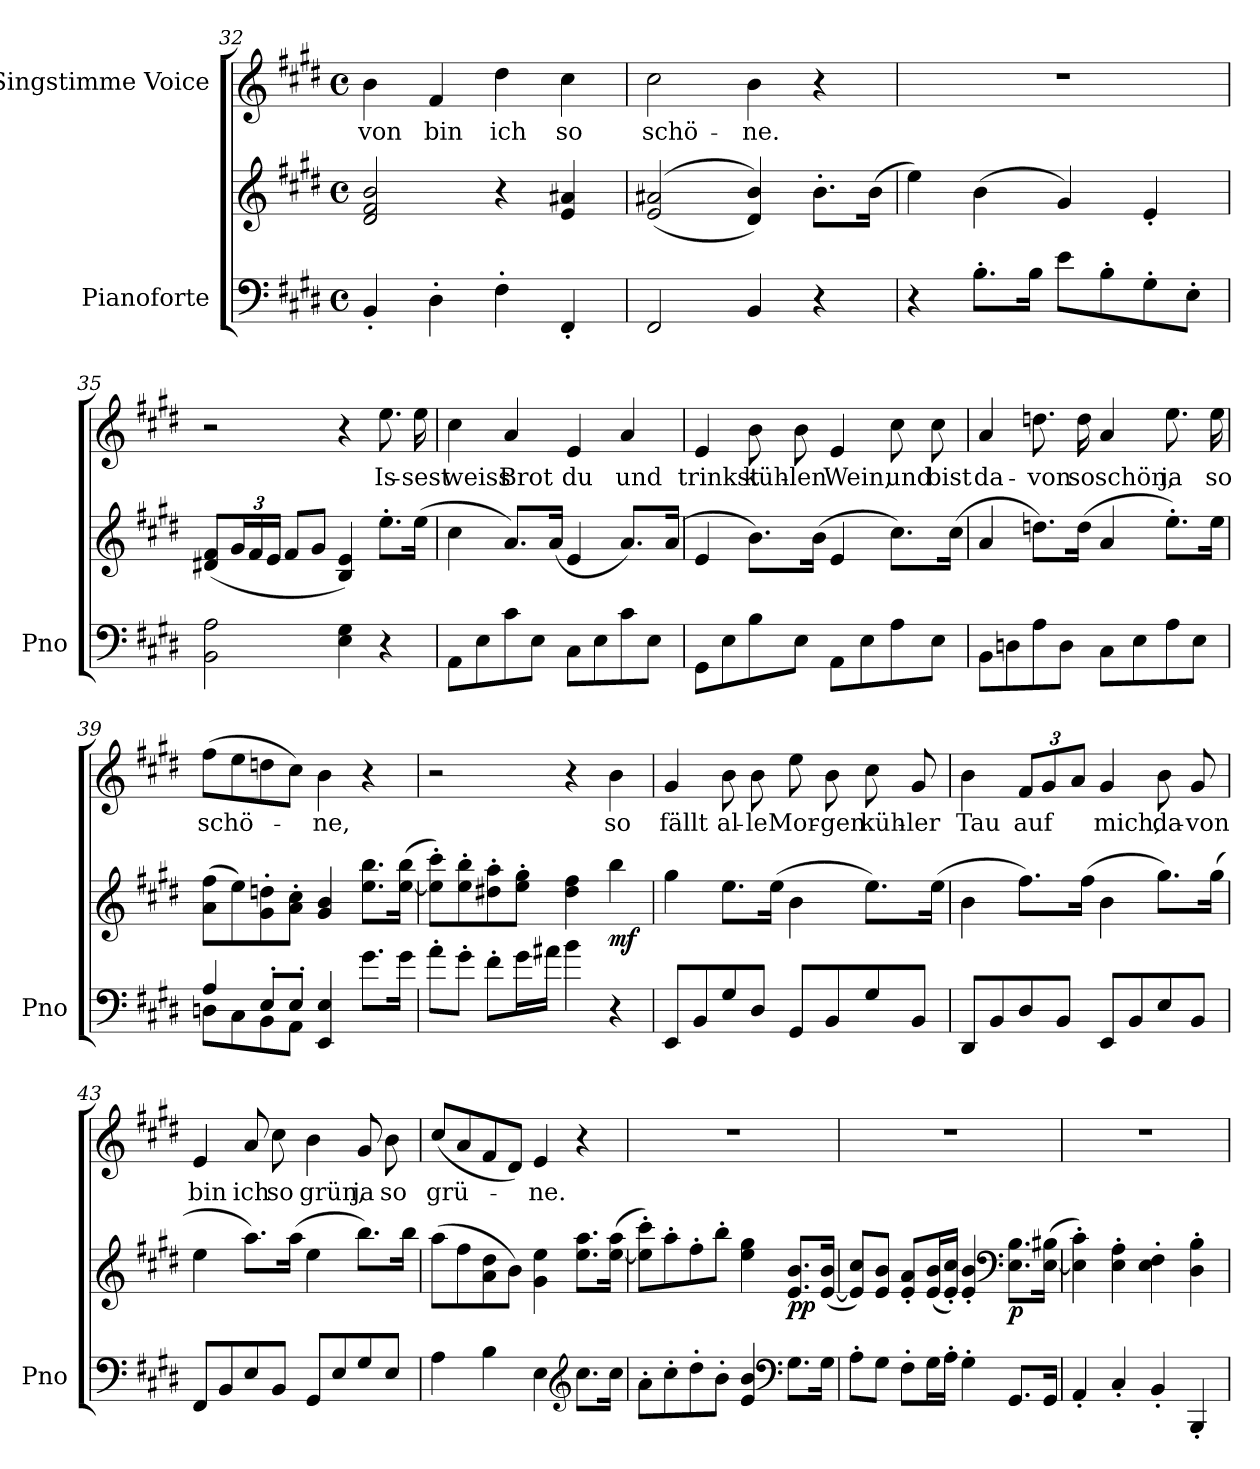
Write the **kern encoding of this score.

**kern	**kern	**dynam	**kern	**text
*part2	*part2	*part2	*part1	*part1
*staff3	*staff2	*staff2/3	*staff1	*staff1
*I"Pianoforte	*	*	*I"Singstimme Voice	*
*I'Pno	*	*	*	*
*clefF4	*clefG2	*	*clefG2	*
*k[f#c#g#d#]	*k[f#c#g#d#]	*	*k[f#c#g#d#]	*
*M4/4	*M4/4	*	*M4/4	*
*met(c)	*met(c)	*	*met(c)	*
=32	=32	=32	=32	=32
!	!	!	!	!LO:LY:b
4BB'/	2d#/ 2f#/ 2b/	.	4b\	-von
!	!	!	!	!LO:LY:b
4D#'\	.	.	4f#/	bin
!	!	!	!	!LO:LY:b
4F#'\	4r	.	4dd#\	ich
!	!	!	!	!LO:LY:b
4FF#'/	4e/ 4a#X/	.	4cc#\	so
=33	=33	=33	=33	=33
!	!	!	!	!LO:LY:b
2FF#/	(>(2e/ 2a#X/	.	2cc#\	schö-
!	!	!	!	!LO:LY:b
4BB/	4d#/ 4b/))	.	4b\	-ne.
4r	8.b'\L	.	4r	.
.	(16b\Jk	.	.	.
!!LO:LB:g=z
=34	=34	=34	=34	=34
4r	4ee\)	.	1r	.
8.B'\L	(4b\	.	.	.
16B\Jk	.	.	.	.
8e\L	4g#/)	.	.	.
8B'\	.	.	.	.
8G#'\	4e'/	.	.	.
8E'\J	.	.	.	.
=35	=35	=35	=35	=35
2BB\ 2A\	(8d#X/ 8f#/L	.	2r	.
*	*Xbrackettup	*	*	*
.	24g#/L	.	.	.
.	24f#/	.	.	.
.	24e/JJ	.	.	.
.	8f#/L	.	.	.
.	8g#/J	.	.	.
4E\ 4G#\	4B/ 4e/)	.	4r	.
!	!	!	!	!LO:LY:b
4r	8.ee'\L	.	8.ee\	Is-
!	!	!	!	!LO:LY:b
.	(16ee\Jk	.	16ee\	-sest
=36	=36	=36	=36	=36
!	!	!	!	!LO:LY:b
8AA\L	4cc#\	.	4cc#\	weiss
8E\	.	.	.	.
!	!	!	!	!LO:LY:b
8c#\	8.a/L)	.	4a/	Brot
8E\J	.	.	.	.
.	(16a/Jk	.	.	.
!	!	!	!	!LO:LY:b
8C#\L	4e/	.	4e/	du
8E\	.	.	.	.
!	!	!	!	!LO:LY:b
8c#\	8.a/L)	.	4a/	und
8E\J	.	.	.	.
.	(16a/Jk	.	.	.
!!LO:LB:g=z
=37	=37	=37	=37	=37
!	!	!	!	!LO:LY:b
8GG#\L	4e/	.	4e/	trinkst
8E\	.	.	.	.
!	!	!	!	!LO:LY:b
8B\	8.b\L)	.	8b\	küh-
!	!	!	!	!LO:LY:b
8E\J	.	.	8b\	-len
.	(16b\Jk	.	.	.
!	!	!	!	!LO:LY:b
8AA\L	4e/	.	4e/	Wein,
8E\	.	.	.	.
!	!	!	!	!LO:LY:b
8A\	8.cc#\L)	.	8cc#\	und
!	!	!	!	!LO:LY:b
8E\J	.	.	8cc#\	bist
.	(16cc#\Jk	.	.	.
=38	=38	=38	=38	=38
!	!	!	!	!LO:LY:b
8BB\L	4a/	.	4a/	da-
8Dn\	.	.	.	.
!	!	!	!	!LO:LY:b
8A\	8.ddn\L)	.	8.ddn\	-von
8D\J	.	.	.	.
!	!	!	!	!LO:LY:b
.	(16dd\Jk	.	16dd\	so
!	!	!	!	!LO:LY:b
8C#\L	4a/	.	4a/	schön,
8E\	.	.	.	.
!	!	!	!	!LO:LY:b
8A\	8.ee'\L)	.	8.ee\	ja
8E\J	.	.	.	.
!	!	!	!	!LO:LY:b
.	16ee\Jk	.	16ee\	so
=39	=39	=39	=39	=39
*^	*	*	*	*
!	!	!	!	!	!LO:LY:b
4A/	8Dn\L	(8a\ 8ff#\L	.	(8ff#\L	schö-
.	8C#\	8ee\)	.	8ee\	.
8E'/L	8BB\	8g#\' 8ddn\'	.	8ddn\	.
8E'/J	8AA\J	8a\' 8cc#\'J	.	8cc#\J)	.
!	!	!	!	!	!LO:LY:b
4EE/ 4E/	2ryy	4g#/ 4b/	.	4b\	-ne,
8.g#\L	.	8.ee\ 8.bb\L	.	4r	.
16g#\Jk	.	(>[16ee\ 16bb\Jk	.	.	.
*v	*v	*	*	*	*
!!LO:PB:g=z
=40	=40	=40	=40	=40
8a'\L	8ee\]' 8ccc#\'L)	.	2r	.
8g#'\J	8ee\' 8bb\'	.	.	.
8f#'\L	8dd#X\' 8aa\'	.	.	.
16g#\L	8ee\' 8gg#\'J	.	.	.
16a#X\JJ	.	.	.	.
4b\	4dd#\ 4ff#\	.	4r	.
!	!	!LO:DY:b	!	!LO:LY:b
4r	4bb\	mf	4b\	so
=41	=41	=41	=41	=41
!	!	!	!	!LO:LY:b
8EE/L	4gg#\	.	4g#/	fällt
8BB/	.	.	.	.
!	!	!	!	!LO:LY:b
8G#/	8.ee\L	.	8b\	al-
!	!	!	!	!LO:LY:b
8D#/J	.	.	8b\	-le
.	(16ee\Jk	.	.	.
!	!	!	!	!LO:LY:b
8GG#/L	4b\	.	8ee\	Mor-
!	!	!	!	!LO:LY:b
8BB/	.	.	8b\	-gen
!	!	!	!	!LO:LY:b
8G#/	8.ee\L)	.	8cc#\	küh-
!	!	!	!	!LO:LY:b
8BB/J	.	.	8g#/	-ler
.	(16ee\Jk	.	.	.
=42	=42	=42	=42	=42
!	!	!	!	!LO:LY:b
8DD#/L	4b\	.	4b\	Tau
8BB/	.	.	.	.
*	*	*	*Xbrackettup	*
!	!	!	!	!LO:LY:b
8D#/	8.ff#\L)	.	12f#/L	auf
.	.	.	12g#/	.
8BB/J	.	.	.	.
.	.	.	12a/J	.
.	(16ff#\Jk	.	.	.
!	!	!	!	!LO:LY:b
8EE/L	4b\	.	4g#/	mich,
8BB/	.	.	.	.
!	!	!	!	!LO:LY:b
8E/	8.gg#\L)	.	8b\	da-
!	!	!	!	!LO:LY:b
8BB/J	.	.	8g#/	-von
.	(16gg#\Jk	.	.	.
!!LO:LB:g=z
=43	=43	=43	=43	=43
!	!	!	!	!LO:LY:b
8FF#/L	4ee\	.	4e/	bin
8BB/	.	.	.	.
!	!	!	!	!LO:LY:b
8E/	8.aa\L)	.	8a/	ich
!	!	!	!	!LO:LY:b
8BB/J	.	.	8cc#\	so
.	(16aa\Jk	.	.	.
!	!	!	!	!LO:LY:b
8GG#/L	4ee\	.	4b\	grün,
8E/	.	.	.	.
!	!	!	!	!LO:LY:b
8G#/	8.bb\L)	.	8g#/	ja
!	!	!	!	!LO:LY:b
8E/J	.	.	8b\	so
.	16bb\Jk	.	.	.
=44	=44	=44	=44	=44
!	!	!	!	!LO:LY:b
4A\	(8aa\L	.	(8cc#/L	grü-
.	8ff#\	.	8a/	.
4B\	8a\ 8dd#\	.	8f#/	.
.	8b\J)	.	8d#/J)	.
!	!	!	!	!LO:LY:b
4E\	4g#\ 4ee\	.	4e/	-ne.
*clefG2	*	*	*	*
8.cc#\L	8.ee\ 8.aa\L	.	4r	.
16cc#\Jk	(>[16ee\ 16aa\Jk	.	.	.
=45	=45	=45	=45	=45
8a'\L	8ee\]' 8ccc#\'L)	.	1r	.
8cc#'\	8aa'\	.	.	.
8dd#'\	8ff#'\	.	.	.
8b'\J	8bb'\J	.	.	.
4e/ 4b/	4ee\ 4gg#\	.	.	.
*clefF4	*	*	*	*
!	!	!LO:DY:b	!	!
8.G#\L	8.e/ 8.b/L	pp	.	.
16G#\Jk	(>[16e/ 16b/Jk	.	.	.
!!LO:LB:g=z
=46	=46	=46	=46	=46
8A'\L	8e/] 8cc#/L)	.	1r	.
8G#\J	8e/ 8b/J	.	.	.
8F#'\L	8e/' 8a/'L	.	.	.
16G#\L	(16e/ 16b/L	.	.	.
16A'\JJ	16e/' 16cc#/'JJ)	.	.	.
4G#'\	4e/' 4b/'	.	.	.
*	*clefF4	*	*	*
!	!	!LO:DY:b	!	!
8.GG#/L	8.E\ 8.B\L	p	.	.
16GG#/Jk	(>[16E\ 16B#X\Jk	.	.	.
=47	=47	=47	=47	=47
4AA'/	4E\]' 4c#\')	.	1r	.
4C#'/	4E\' 4A\'	.	.	.
4BB'/	4E\' 4F#\'	.	.	.
4BBB'/	4D#\' 4B\'	.	.	.
=	=	=	=	=
*-	*-	*-	*-	*-
